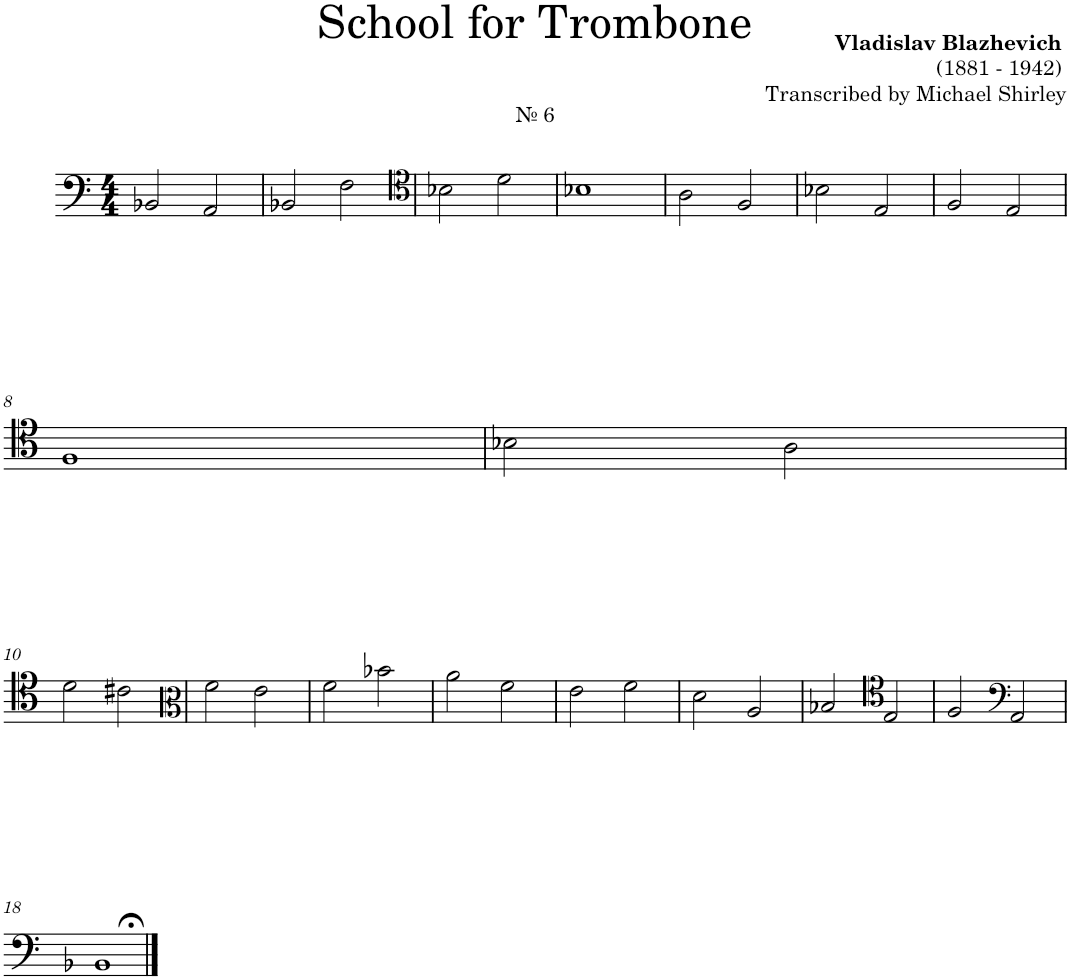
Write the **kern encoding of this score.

**kern
*part1
*staff1
*I"Trombone
*I'Tbn.
*clefF4
*k[]
*M4/4
=1
!LO:TX:a:t=№ 6
2BB-X/
2AA/
=2
2BB-X/
2F\
=3
*clefC4
2B-X\
2d\
=4
1B-X
=5
2A\
2F/
=6
2B-X\
2E/
=7
2F/
2E/
!!LO:LB:g=z
=8
1F
=9
2B-X\
2A\
!!LO:LB:g=z
=10
2d\
2c#X\
=11
*clefC3
2f\
2e\
=12
2f\
2b-X\
=13
2a\
2f\
=14
2e\
2f\
=15
2d\
2A/
=16
2B-X/
*clefC4
2E/
=17
2F/
*clefF4
2AA/
!!LO:LB:g=z
=18
1BB-X;<
==
*-
